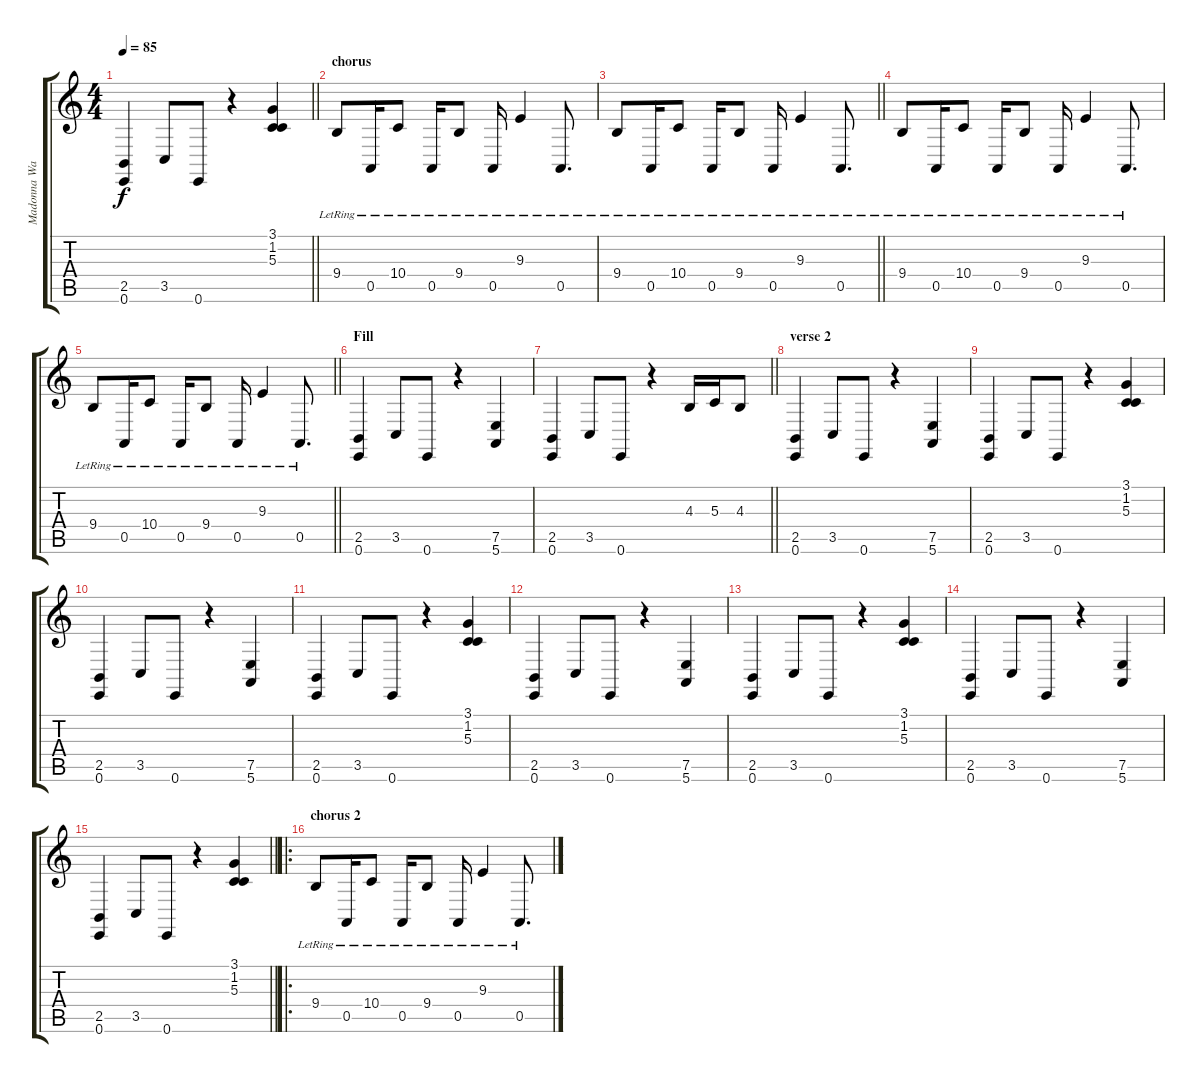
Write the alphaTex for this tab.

\track ("Madonna Wayne Gacy" "Madonna Wa") {instrument electricpiano1}
\staff {score tabs}
\tuning (E4 B3 G3 D3 A2 E2) {hide}
\ts (4 4)
\tempo 85
\clef g2
\barLineRight lightlight
\ks c
(2.5 0.6).4{dy f} 3.5.8 0.6.8 r.4 (3.1 1.2 5.3).4 |
\section ("" "chorus")
9.4{lr}.8 0.5{lr}.16 10.4{lr}.8 0.5{lr}.16 9.4{lr}.8 0.5{lr}.16 9.3{lr}.4 0.5{lr}.8{d} |
\barLineRight lightlight
9.4{lr}.8 0.5{lr}.16 10.4{lr}.8 0.5{lr}.16 9.4{lr}.8 0.5{lr}.16 9.3{lr}.4 0.5{lr}.8{d} |
9.4{lr}.8 0.5{lr}.16 10.4{lr}.8 0.5{lr}.16 9.4{lr}.8 0.5{lr}.16 9.3{lr}.4 0.5{lr}.8{d} |
\barLineRight lightlight
9.4{lr}.8 0.5{lr}.16 10.4{lr}.8 0.5{lr}.16 9.4{lr}.8 0.5{lr}.16 9.3{lr}.4 0.5{lr}.8{d} |
\section ("" "Fill")
(2.5 0.6).4 3.5.8 0.6.8 r.4 (7.5 5.6).4 |
\barLineRight lightlight
(2.5 0.6).4 3.5.8 0.6.8 r.4 4.3.16 5.3.16 4.3.8 |
\section ("" "verse 2")
(2.5 0.6).4 3.5.8 0.6.8 r.4 (7.5 5.6).4 |
(2.5 0.6).4 3.5.8 0.6.8 r.4 (3.1 1.2 5.3).4 |
(2.5 0.6).4 3.5.8 0.6.8 r.4 (7.5 5.6).4 |
(2.5 0.6).4 3.5.8 0.6.8 r.4 (3.1 1.2 5.3).4 |
(2.5 0.6).4 3.5.8 0.6.8 r.4 (7.5 5.6).4 |
(2.5 0.6).4 3.5.8 0.6.8 r.4 (3.1 1.2 5.3).4 |
(2.5 0.6).4 3.5.8 0.6.8 r.4 (7.5 5.6).4 |
\barLineRight lightlight
(2.5 0.6).4 3.5.8 0.6.8 r.4 (3.1 1.2 5.3).4 |
\ro
\section ("" "chorus 2")
9.4{lr}.8 0.5{lr}.16 10.4{lr}.8 0.5{lr}.16 9.4{lr}.8 0.5{lr}.16 9.3{lr}.4 0.5{lr}.8{d}
